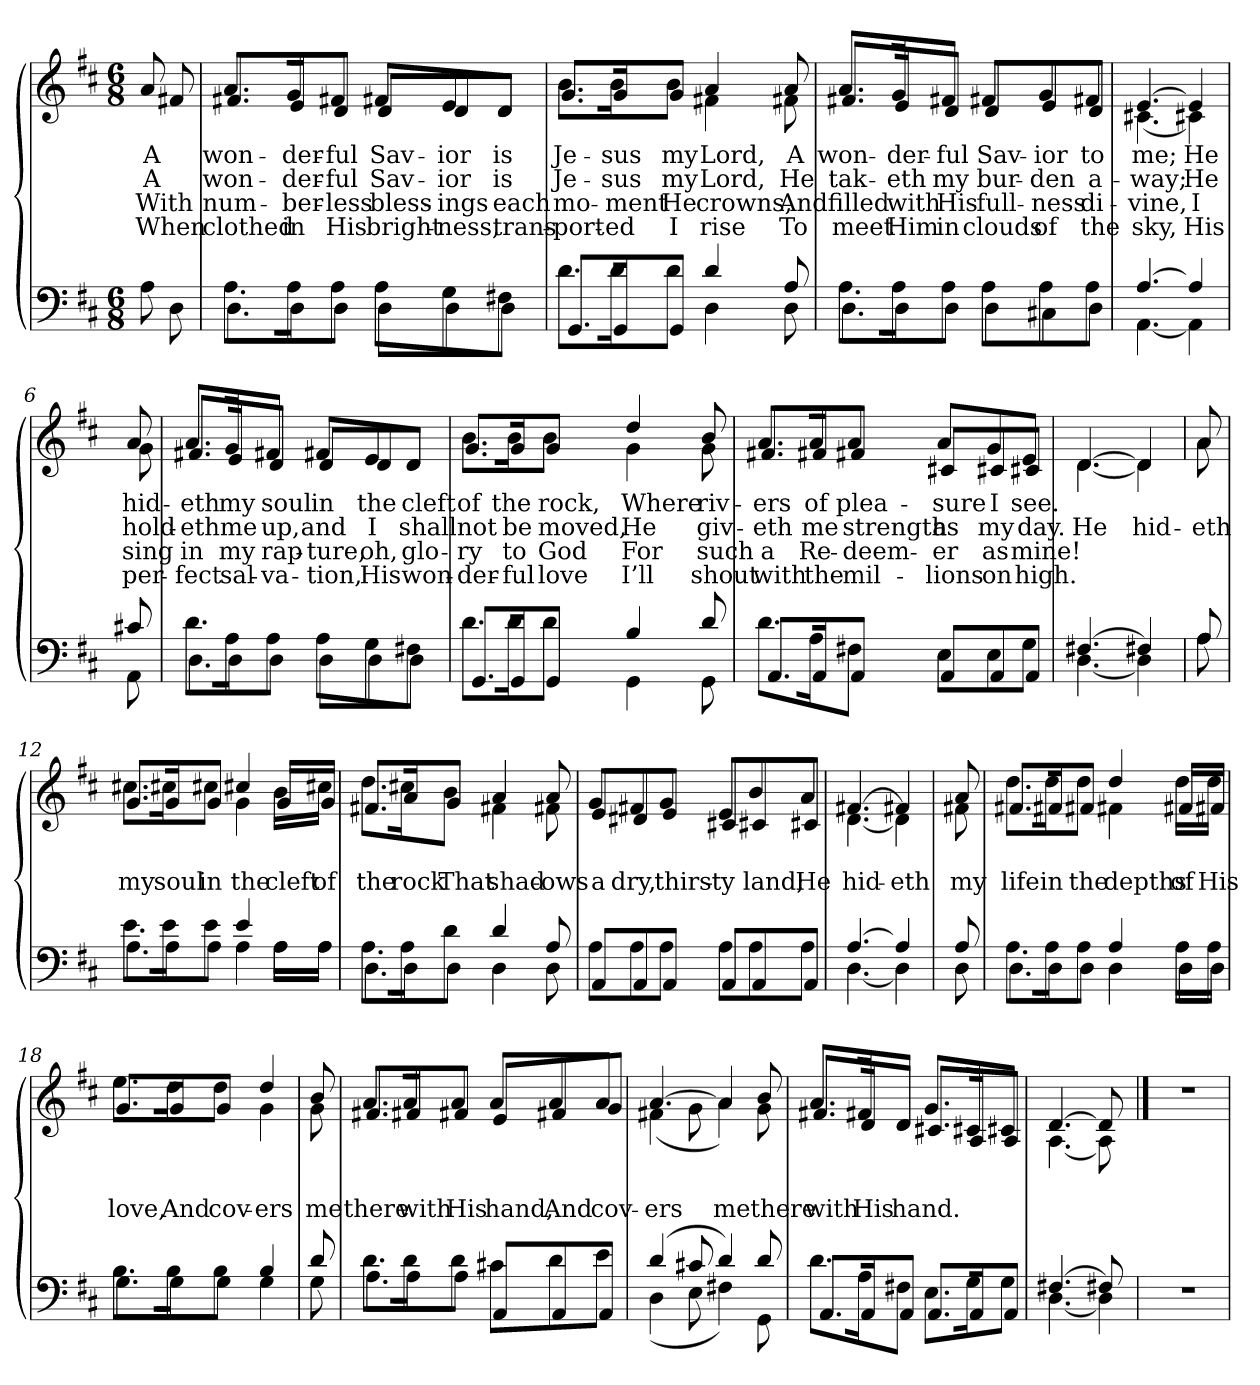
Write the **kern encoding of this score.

**kern	**kern	**text	**text	**text	**text
*part2	*part1	*part1	*part1	*part1	*part1
*staff2	*staff1	*staff1	*staff1	*staff1	*staff1
*clefF4	*clefG2	*	*	*	*
*k[f#c#]	*k[f#c#]	*	*	*	*
*D:	*D:	*	*	*	*
*M6/8	*M6/8	*	*	*	*
=1	=1	=1	=1	=1	=1
*^	*^	*	*	*	*
8A	8ryy	8a	8ryy	A	A	With	When
8ryy	8D	8ryy	8f#X	.	.	.	.
=2	=2	=2	=2	=2	=2	=2	=2
8.A\L	8.D\L	8.a/L	8.f#X/L	won-	won-	num-	clothed
16A\K	16D\K	16g/K	16e/K	-der-	-der-	-ber-	in
8A\J	8D\J	8f#X/J	8d/J	-ful	-ful	-less	His
8A\L	8D\L	8f#X/L	8d/L	Sav-	Sav-	bless-	bright-
8G\	8D\	8e/	8d/	-ior	-ior	-ings	-ness,
8F#X\J	8D\J	8d/J	8d/J	is	is	each	trans-
=3	=3	=3	=3	=3	=3	=3	=3
8.d\L	8.GG/L	8.b\L	8.g/L	Je-	Je-	mo-	-port-
16d\K	16GG/K	16b\K	16g/K	-sus	-sus	-ment	-ed
8d\J	8GG/J	8b\J	8g/J	my	my	He	I
4d	4D	4a	4f#X	Lord,	Lord,	crowns,	rise
8A	8D	8a	8f#X	A	He	And	To
=4	=4	=4	=4	=4	=4	=4	=4
8.A\L	8.D\L	8.a/L	8.f#X/L	won-	tak-	filled	meet
16A\K	16D\K	16g/K	16e/K	-der-	-eth	with	Him
8A\J	8D\J	8f#X/J	8d/J	-ful	my	His	in
8A\L	8D\L	8f#X/L	8d/L	Sav-	bur-	full-	clouds
8A\	8C#X\	8g/	8e/	-ior	-den	-ness	of
8A\J	8D\J	8f#X/J	8d/J	to	a-	di-	the
=5	=5	=5	=5	=5	=5	=5	=5
[4.A	[4.AA	[4.e	[4.c#X	me;	-way;	-vine,	sky,
4A]	4AA]	4e]	4c#X]	He	He	I	His
=6	=6	=6	=6	=6	=6	=6	=6
8c#X	8AA	8a	8g	hid-	hold-	sing	per-
=7	=7	=7	=7	=7	=7	=7	=7
8.d\L	8.D\L	8.a/L	8.f#X/L	-eth	-eth	in	-fect
16A\K	16D\K	16g/K	16e/K	my	me	my	sal-
8A\J	8D\J	8f#X/J	8d/J	soul	up,	rap-	-va-
8A\L	8D\L	8f#X/L	8d/L	in	and	-ture,	-tion,
8G\	8D\	8e/	8d/	the	I	oh,	His
8F#X\J	8D\J	8d/J	8d/J	cleft	shall	glo-	won-
=8	=8	=8	=8	=8	=8	=8	=8
8.d\L	8.GG/L	8.b\L	8.g/L	of	not	-ry	-der-
16d\K	16GG/K	16b\K	16g/K	the	be	to	-ful
8d\J	8GG/J	8b\J	8g/J	rock,	moved,	God	love
4B	4GG	4dd	4g	Where	He	For	I’ll
8d	8GG	8b	8g	riv-	giv-	such	shout
=9	=9	=9	=9	=9	=9	=9	=9
8.d\L	8.AA/L	8.a/L	8.f#X/L	-ers	-eth	a	with
16A\K	16AA/K	16a/K	16f#X/K	of	me	Re-	the
8F#X\J	8AA/J	8a/J	8f#X/J	plea-	strength	-deem-	mil-
8E\L	8AA/L	8a/L	8c#X/L	-sure	as	-er	-lions
8E\	8AA/	8g/	8c#X/	I	my	as	on
8G\J	8AA/J	8e/J	8c#X/J	see.	day.	mine!	high.
=10	=10	=10	=10	=10	=10	=10	=10
[4.F#X	[4.D	[4.d	[4.d	.	He	.	.
4F#X]	4D]	4d]	4d]	.	hid-	.	.
=11	=11	=11!	=11!	=11!	=11!	=11!	=11!
8A	8A	8a	8a	.	-eth	.	.
=12	=12	=12	=12	=12	=12	=12	=12
8.e\L	8.A\L	8.cc#X\L	8.g/L	.	my	.	.
16e\K	16A\K	16cc#X\K	16g/K	.	soul	.	.
8e\J	8A\J	8cc#X\J	8g/J	.	in	.	.
4e	4A	4cc#X	4g	.	the	.	.
16A\LL	16A\LL	16b\LL	16g/LL	.	cleft	.	.
16A\JJ	16A\JJ	16cc#X\JJ	16g/JJ	.	of	.	.
=13	=13	=13	=13	=13	=13	=13	=13
8.A\L	8.D\L	8.dd\L	8.f#X/L	.	the	.	.
16A\K	16D\K	16cc#X\K	16a/K	.	rock	.	.
8d\J	8D\J	8b\J	8g/J	.	That	.	.
4d	4D	4a	4f#X	.	shad-	.	.
8A	8D	8a	8f#X	.	-ows	.	.
=14	=14	=14	=14	=14	=14	=14	=14
8A\L	8AA/L	8g/L	8e/L	.	a	.	.
8A\	8AA/	8f#X/	8d#X/	.	dry,	.	.
8A\J	8AA/J	8g/J	8e/J	.	thirst-	.	.
8A\L	8AA/L	8e/L	8c#X/L	.	-y	.	.
8A\	8AA/	8b/	8c#X/	.	land;	.	.
8A\J	8AA/J	8a/J	8c#X/J	.	He	.	.
=15	=15	=15	=15	=15	=15	=15	=15
[4.A	[4.D	[4.f#X	[4.d	.	hid-	.	.
4A]	4D]	4f#X]	4d]	.	-eth	.	.
=16	=16	=16	=16	=16	=16	=16	=16
8A	8D	8a	8f#X	.	my	.	.
=17	=17	=17	=17	=17	=17	=17	=17
8.A\L	8.D\L	8.dd\L	8.f#X/L	.	life	.	.
16A\K	16D\K	16dd\K	16f#X/K	.	in	.	.
8A\J	8D\J	8dd\J	8f#X/J	.	the	.	.
4A	4D	4dd	4f#X	.	depths	.	.
16A\LL	16D\LL	16dd\LL	16f#X/LL	.	of	.	.
16A\JJ	16D\JJ	16dd\JJ	16f#X/JJ	.	His	.	.
=18	=18	=18	=18	=18	=18	=18	=18
8.B\L	8.G\L	8.ee\L	8.g/L	.	love,	.	.
16B\K	16G\K	16dd\K	16g/K	.	And	.	.
8B\J	8G\J	8dd\J	8g/J	.	cov-	.	.
4B	4G	4dd	4g	.	-ers	.	.
=19	=19	=19	=19	=19	=19	=19	=19
8d	8G	8b	8g	.	me	.	.
=20	=20	=20	=20	=20	=20	=20	=20
8.d\L	8.A\L	8.a/L	8.f#X/L	.	there	.	.
16d\K	16A\K	16a/K	16f#X/K	.	with	.	.
8d\J	8A\J	8a/J	8f#X/J	.	His	.	.
8c#X\L	8AA/L	8a/L	8e/L	.	hand,	.	.
8d\	8AA/	8a/	8f#X/	.	And	.	.
8e\J	8AA/J	8a/J	8g/J	.	cov-	.	.
=21	=21	=21	=21	=21	=21	=21	=21
(4d	(4D	[4.a	(4f#X	.	-ers	.	.
8c#X	8E	.	8g	.	.	.	.
4d)	4F#X)	4a]	4a)	.	me	.	.
8d	8GG	8b	8g	.	there	.	.
=22	=22	=22	=22	=22	=22	=22	=22
8.d\L	8.AA/L	8.a/L	8.f#X/L	.	with	.	.
16A\K	16AA/K	16f#X/K	16d/K	.	His	.	.
8F#X\J	8AA/J	8d/J	8d/J	.	hand.	.	.
8.E\L	8.AA/L	8.g/L	8.c#X/L	.	.	.	.
16G\K	16AA/K	16c#X/K	16A/K	.	.	.	.
8G\J	8AA/J	8c#X/J	8A/J	.	.	.	.
=23	=23	=23	=23	=23	=23	=23	=23
[4.F#X	[4.D	[4.d	[4.A	.	.	.	.
!LO:N:vis=8	!	!LO:N:vis=8	!LO:N:vis=8	!	!	!	!
4F#X]	4D]	4d]	4A]	.	.	.	.
*v	*v	*	*	*	*	*	*
*	*v	*v	*	*	*	*
=24	==24	==24	==24	==24	==24
2.r	2.r	.	.	.	.
=	=	=	=	=	=
*-	*-	*-	*-	*-	*-
